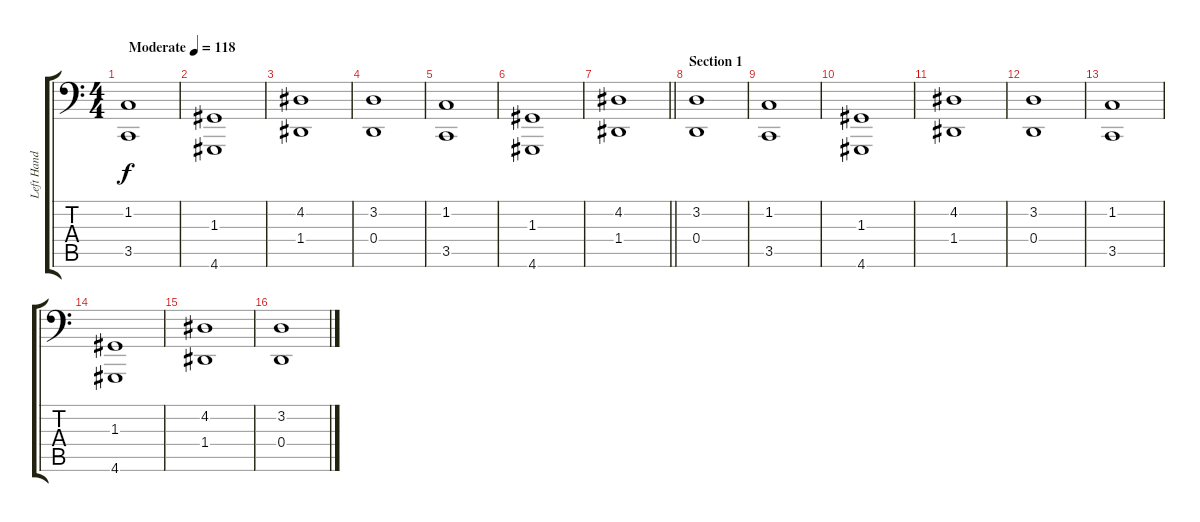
\track ("Left Hand" "Left Hand") {instrument acousticgrandpiano}
\staff {score tabs}
\tuning (E3 B2 G2 D2 A1 E1) {hide}
\ts (4 4)
\tempo (118 "Moderate")
\clef f4
\ks c
(1.2 3.5).1{dy f instrument acousticgrandpiano} |
(1.3 4.6).1 |
(4.2 1.4).1 |
(3.2 0.4).1 |
(1.2 3.5).1 |
(1.3 4.6).1 |
\barLineRight lightlight
(4.2 1.4).1 |
\section ("" "Section 1")
(3.2 0.4).1 |
(1.2 3.5).1 |
(1.3 4.6).1 |
(4.2 1.4).1 |
(3.2 0.4).1 |
(1.2 3.5).1 |
(1.3 4.6).1 |
(4.2 1.4).1 |
(3.2 0.4).1
